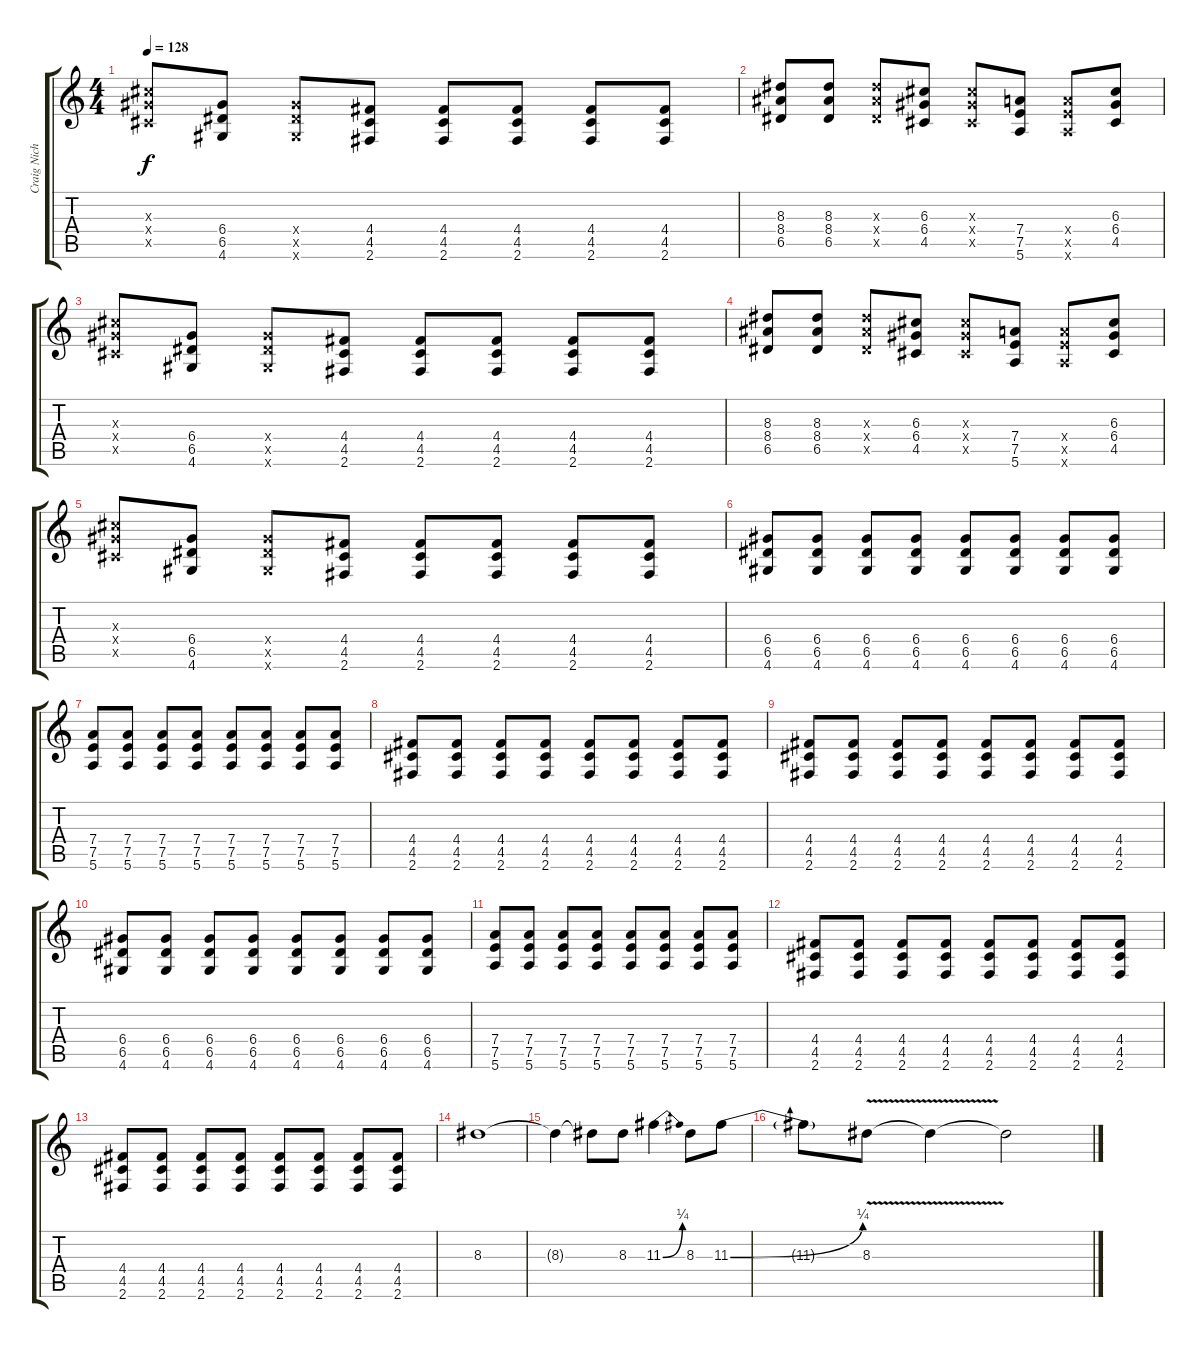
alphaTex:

\track ("Craig Nicholls" "Craig Nich") {instrument distortionguitar}
\staff {score tabs}
\tuning (E4 B3 G3 D3 A2 E2) {hide}
\ts (4 4)
\tempo 128
\clef g2
\ks c
(6.3{x} 6.4{x} 4.5{x}).8{dy f} (6.4 6.5 4.6).8 (6.4{x} 6.5{x} 4.6{x}).8 (4.4 4.5 2.6).8 (4.4 4.5 2.6).8 (4.4 4.5 2.6).8 (4.4 4.5 2.6).8 (4.4 4.5 2.6).8 |
(8.3 8.4 6.5).8 (8.3 8.4 6.5).8 (8.3{x} 8.4{x} 6.5{x}).8 (6.3 6.4 4.5).8 (6.3{x} 6.4{x} 4.5{x}).8 (7.4 7.5 5.6).8 (7.4{x} 7.5{x} 5.6{x}).8 (6.3 6.4 4.5).8 |
(6.3{x} 6.4{x} 4.5{x}).8 (6.4 6.5 4.6).8 (6.4{x} 6.5{x} 4.6{x}).8 (4.4 4.5 2.6).8 (4.4 4.5 2.6).8 (4.4 4.5 2.6).8 (4.4 4.5 2.6).8 (4.4 4.5 2.6).8 |
(8.3 8.4 6.5).8 (8.3 8.4 6.5).8 (8.3{x} 8.4{x} 6.5{x}).8 (6.3 6.4 4.5).8 (6.3{x} 6.4{x} 4.5{x}).8 (7.4 7.5 5.6).8 (7.4{x} 7.5{x} 5.6{x}).8 (6.3 6.4 4.5).8 |
(6.3{x} 6.4{x} 4.5{x}).8 (6.4 6.5 4.6).8 (6.4{x} 6.5{x} 4.6{x}).8 (4.4 4.5 2.6).8 (4.4 4.5 2.6).8 (4.4 4.5 2.6).8 (4.4 4.5 2.6).8 (4.4 4.5 2.6).8 |
(6.4 6.5 4.6).8 (6.4 6.5 4.6).8 (6.4 6.5 4.6).8 (6.4 6.5 4.6).8 (6.4 6.5 4.6).8 (6.4 6.5 4.6).8 (6.4 6.5 4.6).8 (6.4 6.5 4.6).8 |
(7.4 7.5 5.6).8 (7.4 7.5 5.6).8 (7.4 7.5 5.6).8 (7.4 7.5 5.6).8 (7.4 7.5 5.6).8 (7.4 7.5 5.6).8 (7.4 7.5 5.6).8 (7.4 7.5 5.6).8 |
(4.4 4.5 2.6).8 (4.4 4.5 2.6).8 (4.4 4.5 2.6).8 (4.4 4.5 2.6).8 (4.4 4.5 2.6).8 (4.4 4.5 2.6).8 (4.4 4.5 2.6).8 (4.4 4.5 2.6).8 |
(4.4 4.5 2.6).8 (4.4 4.5 2.6).8 (4.4 4.5 2.6).8 (4.4 4.5 2.6).8 (4.4 4.5 2.6).8 (4.4 4.5 2.6).8 (4.4 4.5 2.6).8 (4.4 4.5 2.6).8 |
(6.4 6.5 4.6).8 (6.4 6.5 4.6).8 (6.4 6.5 4.6).8 (6.4 6.5 4.6).8 (6.4 6.5 4.6).8 (6.4 6.5 4.6).8 (6.4 6.5 4.6).8 (6.4 6.5 4.6).8 |
(7.4 7.5 5.6).8 (7.4 7.5 5.6).8 (7.4 7.5 5.6).8 (7.4 7.5 5.6).8 (7.4 7.5 5.6).8 (7.4 7.5 5.6).8 (7.4 7.5 5.6).8 (7.4 7.5 5.6).8 |
(4.4 4.5 2.6).8 (4.4 4.5 2.6).8 (4.4 4.5 2.6).8 (4.4 4.5 2.6).8 (4.4 4.5 2.6).8 (4.4 4.5 2.6).8 (4.4 4.5 2.6).8 (4.4 4.5 2.6).8 |
(4.4 4.5 2.6).8 (4.4 4.5 2.6).8 (4.4 4.5 2.6).8 (4.4 4.5 2.6).8 (4.4 4.5 2.6).8 (4.4 4.5 2.6).8 (4.4 4.5 2.6).8 (4.4 4.5 2.6).8 |
8.3.1 |
8.3{t}.4 8.3{t}.8 8.3.8 11.3{be (bend 0 0 60 1)}.4 8.3.8 11.3{be (bend 0 0 60 1)}.8 |
11.3{t}.8 8.3{v}.8 8.3{t}.4 8.3{t}.2
